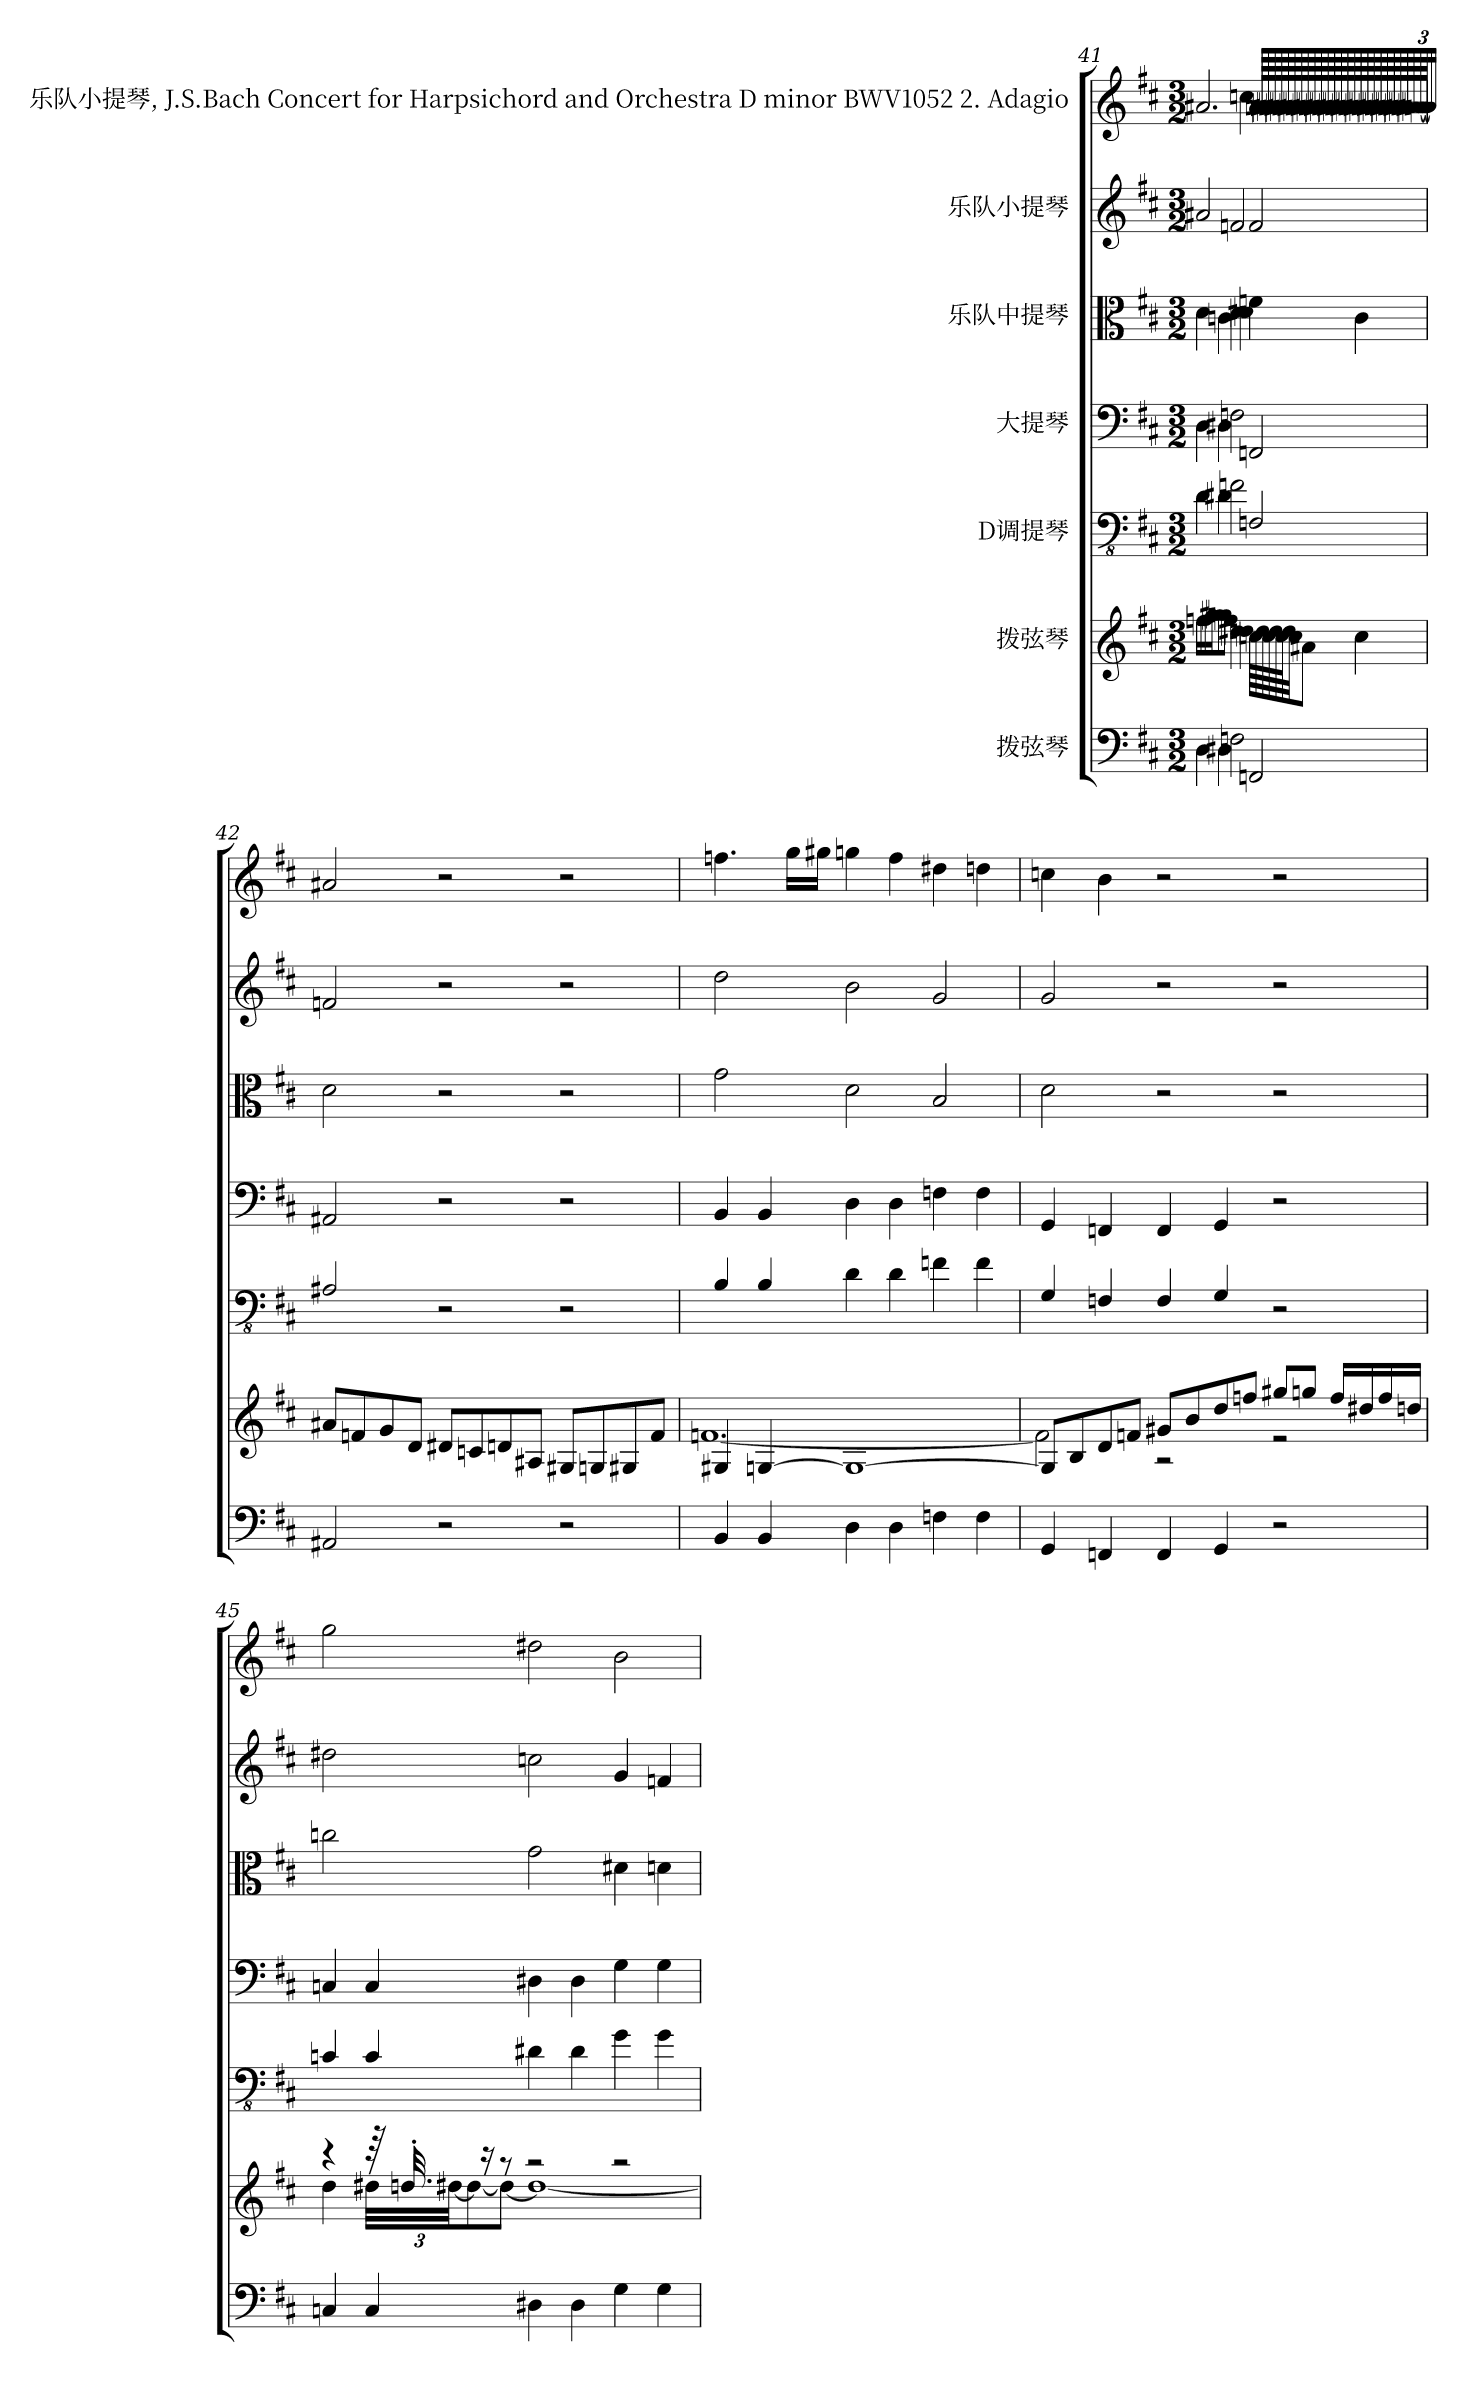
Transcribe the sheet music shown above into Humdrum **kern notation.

**kern	**kern	**kern	**kern	**kern	**kern	**kern
*part7	*part6	*part5	*part4	*part3	*part2	*part1
*staff7	*staff6	*staff5	*staff4	*staff3	*staff2	*staff1
*I"拨弦琴	*I"拨弦琴	*I"D调提琴	*I"大提琴	*I"乐队中提琴	*I"乐队小提琴	*I"乐队小提琴, J.S.Bach Concert for Harpsichord and Orchestra D minor BWV1052 2. Adagio
!!LO:PB:g=z
*clefF4	*clefG2	*clefFv4	*clefF4	*clefC3	*clefG2	*clefG2
*	*	*ITrd7c12	*	*	*	*
*k[f#c#]	*k[f#c#]	*k[f#c#]	*k[f#c#]	*k[f#c#]	*k[f#c#]	*k[f#c#]
*M3/2	*M3/2	*M3/2	*M3/2	*M3/2	*M3/2	*M3/2
=41	=41	=41	=41	=41	=41	=41
4D\	16ffn\LL	4DD\	4D\	4d\	2a#X/	2.a#X/
.	16ff\	.	.	.	.	.
.	16gg\	.	.	.	.	.
.	16gg#X\J	.	.	.	.	.
4D#X\	8ggn\	4DD#X\	4D#X\	4cn\	.	.
.	8ff\J	.	.	.	.	.
2Fn\	4dd#X\	2FFn\	2Fn\	4d\	2fn/	.
.	4ddn\	.	.	4d#X\	.	4ccn\
2FFn/	64ccn\LLLL	2FFFn/	2FFn/	4fn\	2f/	64a#/LLLL
.	64dd\	.	.	.	.	64an/
.	64cc\	.	.	.	.	64a#X/
.	64dd\	.	.	.	.	64an/
.	64cc\	.	.	.	.	64a#X/
.	64dd\J	.	.	.	.	64an/
.	32cc\JJ	.	.	.	.	64a#X/
.	.	.	.	.	.	64an/
.	8a#X\J	.	.	.	.	64a#X/
.	.	.	.	.	.	64an/
.	.	.	.	.	.	64a#X/
.	.	.	.	.	.	64an/
.	.	.	.	.	.	64a#X/
.	.	.	.	.	.	64an/
.	.	.	.	.	.	64a#X/
.	.	.	.	.	.	64an/
.	4cc\	.	.	4c\	.	64a#X/
.	.	.	.	.	.	64an/
.	.	.	.	.	.	64a#X/
.	.	.	.	.	.	64an/
.	.	.	.	.	.	64a#X/
.	.	.	.	.	.	64an/
.	.	.	.	.	.	64a#X/
.	.	.	.	.	.	64an/
*	*	*	*	*	*	*Xbrackettup
.	.	.	.	.	.	96a#X/
.	.	.	.	.	.	[96an/JJ
.	.	.	.	.	.	24a/_
.	.	.	.	.	.	16a/JJ]
!!LO:PB:g=z
=42	=42	=42	=42	=42	=42	=42
2AA#X/	8a#X/L	2AAA#X/	2AA#X/	2d\	2fn/	2a#X/
.	8fn/	.	.	.	.	.
.	8g/	.	.	.	.	.
.	8d/J	.	.	.	.	.
2r	8d#X/L	2r	2r	2r	2r	2r
.	8cn/	.	.	.	.	.
.	8dn/	.	.	.	.	.
.	8A#X/J	.	.	.	.	.
2r	8G#X/L	2r	2r	2r	2r	2r
.	8Gn/	.	.	.	.	.
.	8G#X/	.	.	.	.	.
.	8f/J	.	.	.	.	.
=43	=43	=43	=43	=43	=43	=43
*	*^	*	*	*	*	*
4BB/	4G#X/	[1.fn	4BBB/	4BB/	2g\	2dd\	4.ffn\
4BB/	[4Gn/	.	4BBB/	4BB/	.	.	.
.	.	.	.	.	.	.	16gg\LL
.	.	.	.	.	.	.	16gg#X\JJ
4D\	1G_	.	4DD\	4D\	2d\	2b\	4ggn\
4D\	.	.	4DD\	4D\	.	.	4ff\
4Fn\	.	.	4FFn\	4Fn\	2B/	2g/	4dd#X\
4F\	.	.	4FF\	4F\	.	.	4ddn\
!!LO:PB:g=z
=44	=44	=44	=44	=44	=44	=44	=44
4GG/	8G/L]	2f\]	4GGG/	4GG/	2d\	2g/	4ccn\
.	8B/	.	.	.	.	.	.
4FFn/	8d/	.	4FFFn/	4FFn/	.	.	4b\
.	8fn/J	.	.	.	.	.	.
4FF/	8g#X/L	2r	4FFF/	4FF/	2r	2r	2r
.	8b/	.	.	.	.	.	.
4GG/	8dd/	.	4GGG/	4GG/	.	.	.
.	8ffn/J	.	.	.	.	.	.
2r	8gg#X/L	2r	2r	2r	2r	2r	2r
.	8ggn/J	.	.	.	.	.	.
.	16ff/LL	.	.	.	.	.	.
.	16dd#X/	.	.	.	.	.	.
.	16ff/	.	.	.	.	.	.
.	16ddn/JJ	.	.	.	.	.	.
=45	=45	=45	=45	=45	=45	=45	=45
4Cn/	4r	4dd\	4CCn/	4Cn/	2ccn\	2dd#X\	2gg\
*	*	*Xbrackettup	*	*	*	*	*
4C/	64r	48dd#X\LLL	4CC/	4C/	.	.	.
.	32.ddn'/	.	.	.	.	.	.
.	.	[48dd#X\JJ	.	.	.	.	.
.	.	12dd#\_	.	.	.	.	.
.	16r	.	.	.	.	.	.
.	8r	8dd#\J_	.	.	.	.	.
4D#X\	2r	1dd#_	4DD#X\	4D#X\	2g\	2ccn\	2dd#X\
4D#\	.	.	4DD#\	4D#\	.	.	.
4G\	2r	.	4GG\	4G\	4d#X\	4g/	2b\
4G\	.	.	4GG\	4G\	4dn\	4fn/	.
*	*v	*v	*	*	*	*	*
=	=	=	=	=	=	=
*-	*-	*-	*-	*-	*-	*-
